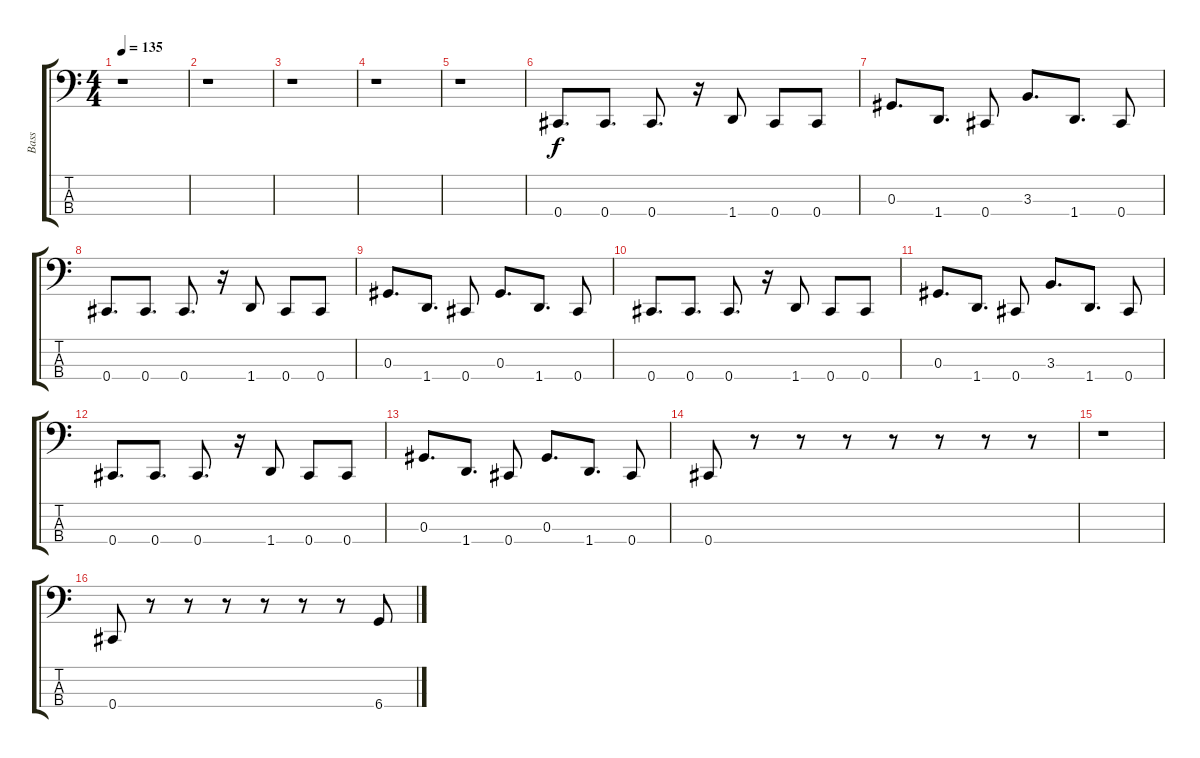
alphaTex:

\track ("Bass" "Bass") {instrument electricbasspick}
\staff {score tabs}
\tuning (Gb2 Db2 Ab1 Db1) {hide}
\ts (4 4)
\tempo 135
\clef f4
\ks c
r.1{dy f} |
r.1 |
r.1 |
r.1 |
r.1 |
0.4.8{d} 0.4.8{d} 0.4.8{d} r.16 1.4.8 0.4.8 0.4.8 |
0.3.8{d} 1.4.8{d} 0.4.8 3.3.8{d} 1.4.8{d} 0.4.8 |
0.4.8{d} 0.4.8{d} 0.4.8{d} r.16 1.4.8 0.4.8 0.4.8 |
0.3.8{d} 1.4.8{d} 0.4.8 0.3.8{d} 1.4.8{d} 0.4.8 |
0.4.8{d} 0.4.8{d} 0.4.8{d} r.16 1.4.8 0.4.8 0.4.8 |
0.3.8{d} 1.4.8{d} 0.4.8 3.3.8{d} 1.4.8{d} 0.4.8 |
0.4.8{d} 0.4.8{d} 0.4.8{d} r.16 1.4.8 0.4.8 0.4.8 |
0.3.8{d} 1.4.8{d} 0.4.8 0.3.8{d} 1.4.8{d} 0.4.8 |
0.4.8 r.8 r.8 r.8 r.8 r.8 r.8 r.8 |
r.1 |
0.4.8 r.8 r.8 r.8 r.8 r.8 r.8 6.4.8
